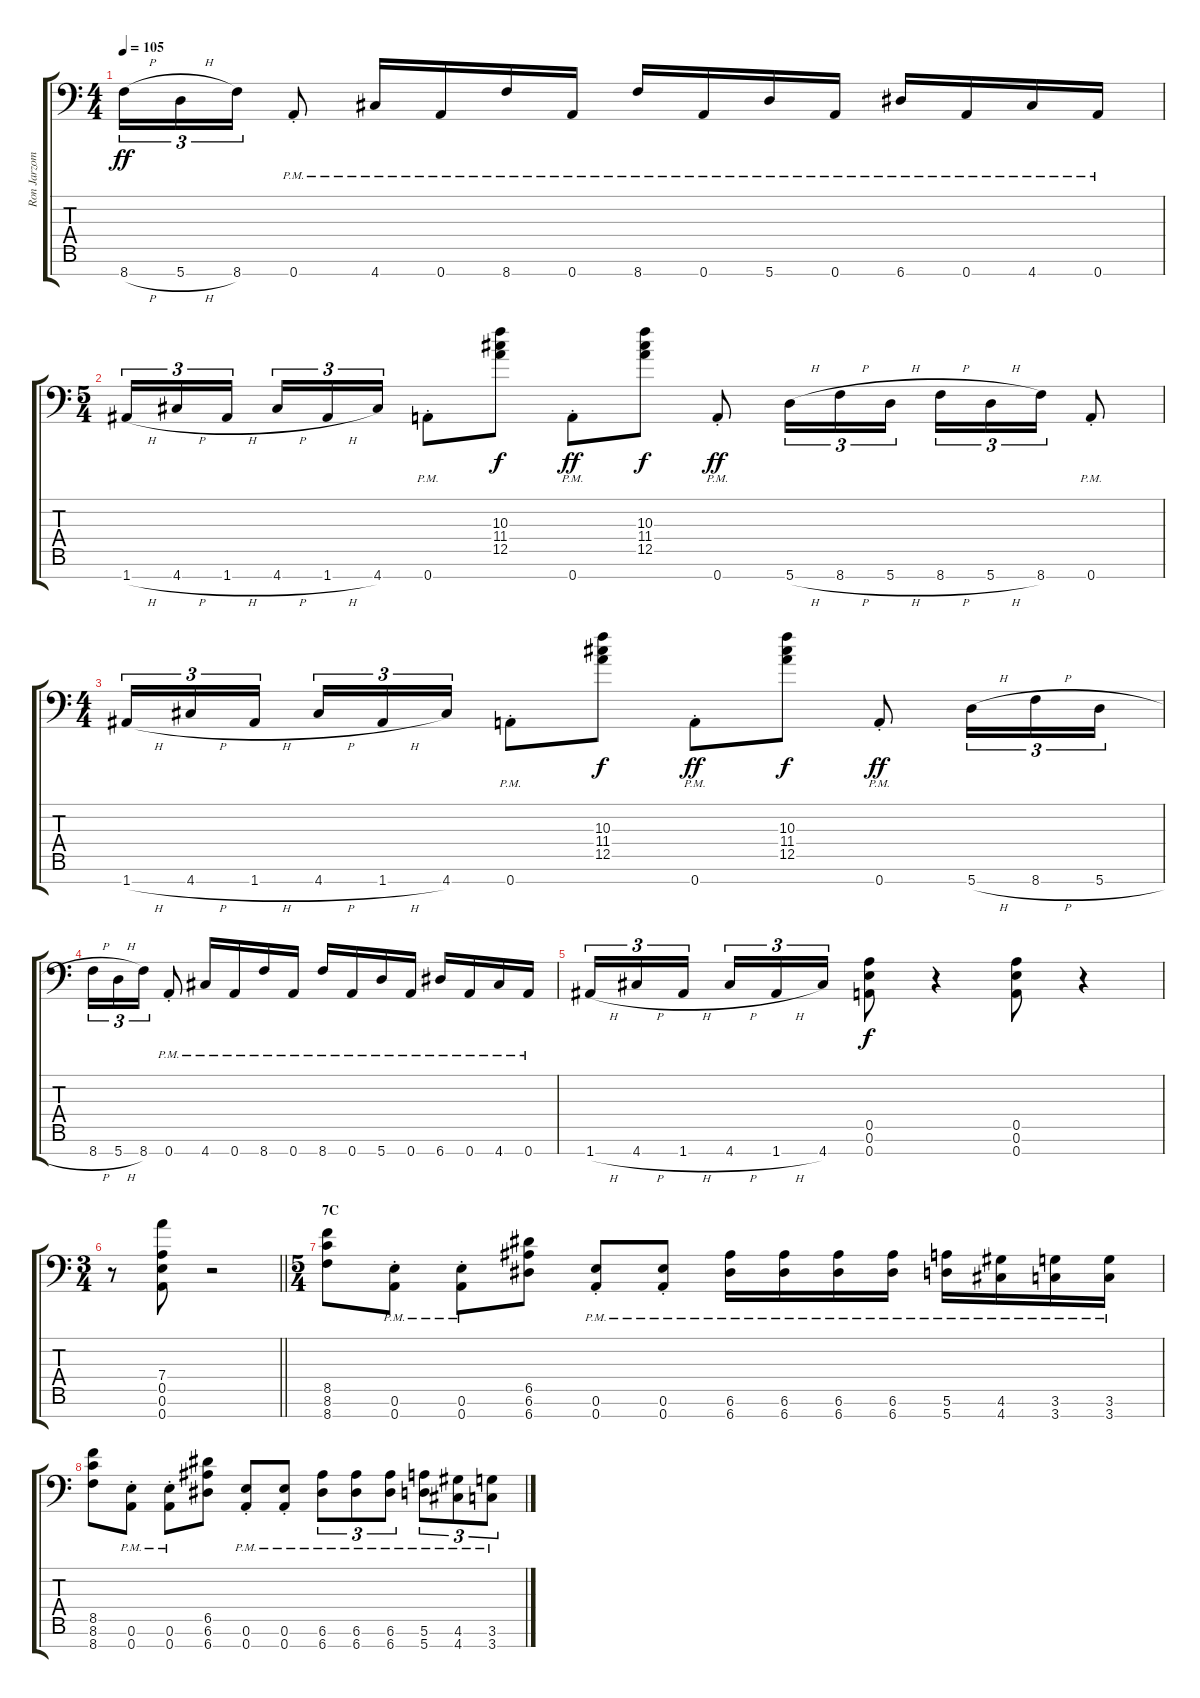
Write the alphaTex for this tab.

\track ("Ron Jarzombek - Rhythm R" "Ron Jarzom") {instrument distortionguitar}
\staff {score tabs}
\tuning (E4 B3 G3 D3 A2 E2 A1) {hide}
\ts (4 4)
\tempo 105
\clef f4
\ks c
8.7{h}.16{tu (3 2) dy ff} 5.7{h}.16{tu (3 2)} 8.7.16{tu (3 2)} 0.7{pm st}.8 4.7{pm}.16 0.7{pm}.16 8.7{pm}.16 0.7{pm}.16 8.7{pm}.16 0.7{pm}.16 5.7{pm}.16 0.7{pm}.16 6.7{pm}.16 0.7{pm}.16 4.7{pm}.16 0.7{pm}.16 |
\ts (5 4)
1.7{h}.16{tu (3 2)} 4.7{h}.16{tu (3 2)} 1.7{h}.16{tu (3 2) beam splitsecondary} 4.7{h}.16{tu (3 2)} 1.7{h}.16{tu (3 2)} 4.7.16{tu (3 2)} 0.7{pm st}.8 (10.3 11.4 12.5).8{dy f} 0.7{pm st}.8{dy ff} (10.3 11.4 12.5).8{dy f} 0.7{pm st}.8{dy ff} 5.7{h}.16{tu (3 2)} 8.7{h}.16{tu (3 2)} 5.7{h}.16{tu (3 2)} 8.7{h}.16{tu (3 2)} 5.7{h}.16{tu (3 2)} 8.7.16{tu (3 2)} 0.7{pm st}.8 |
\ts (4 4)
1.7{h}.16{tu (3 2)} 4.7{h}.16{tu (3 2)} 1.7{h}.16{tu (3 2) beam splitsecondary} 4.7{h}.16{tu (3 2)} 1.7{h}.16{tu (3 2)} 4.7.16{tu (3 2)} 0.7{pm st}.8 (10.3 11.4 12.5).8{dy f} 0.7{pm st}.8{dy ff} (10.3 11.4 12.5).8{dy f} 0.7{pm st}.8{dy ff} 5.7{h}.16{tu (3 2)} 8.7{h}.16{tu (3 2)} 5.7{h}.16{tu (3 2)} |
8.7{h}.16{tu (3 2)} 5.7{h}.16{tu (3 2)} 8.7.16{tu (3 2)} 0.7{pm st}.8 4.7{pm}.16 0.7{pm}.16 8.7{pm}.16 0.7{pm}.16 8.7{pm}.16 0.7{pm}.16 5.7{pm}.16 0.7{pm}.16 6.7{pm}.16 0.7{pm}.16 4.7{pm}.16 0.7{pm}.16 |
1.7{h}.16{tu (3 2)} 4.7{h}.16{tu (3 2)} 1.7{h}.16{tu (3 2) beam splitsecondary} 4.7{h}.16{tu (3 2)} 1.7{h}.16{tu (3 2)} 4.7.16{tu (3 2)} (0.5 0.6 0.7).8{dy f} r.4 (0.5 0.6 0.7).8 r.4 |
\ts (3 4)
\barLineRight lightlight
r.8 (7.4 0.5 0.6 0.7).8 r.2 |
\ts (5 4)
\section ("" "7C")
(8.5 8.6 8.7).8 (0.6{pm st} 0.7{pm st}).8 (0.6{pm st} 0.7{pm st}).8 (6.5 6.6 6.7).8 (0.6{pm st} 0.7{pm st}).8 (0.6{pm st} 0.7{pm st}).8 (6.6{pm} 6.7{pm}).16 (6.6{pm} 6.7{pm}).16 (6.6{pm} 6.7{pm}).16 (6.6{pm} 6.7{pm}).16 (5.6{pm} 5.7{pm}).16 (4.6{pm} 4.7{pm}).16 (3.6{pm} 3.7{pm}).16 (3.6{pm} 3.7{pm}).16 |
(8.5 8.6 8.7).8 (0.6{pm st} 0.7{pm st}).8 (0.6{pm st} 0.7{pm st}).8 (6.5 6.6 6.7).8 (0.6{pm st} 0.7{pm st}).8 (0.6{pm st} 0.7{pm st}).8 (6.6{pm} 6.7{pm}).8{tu (3 2)} (6.6{pm} 6.7{pm}).8{tu (3 2)} (6.6{pm} 6.7{pm}).8{tu (3 2)} (5.6{pm} 5.7{pm}).8{tu (3 2)} (4.6{pm} 4.7{pm}).8{tu (3 2)} (3.6{pm} 3.7{pm}).8{tu (3 2)}
